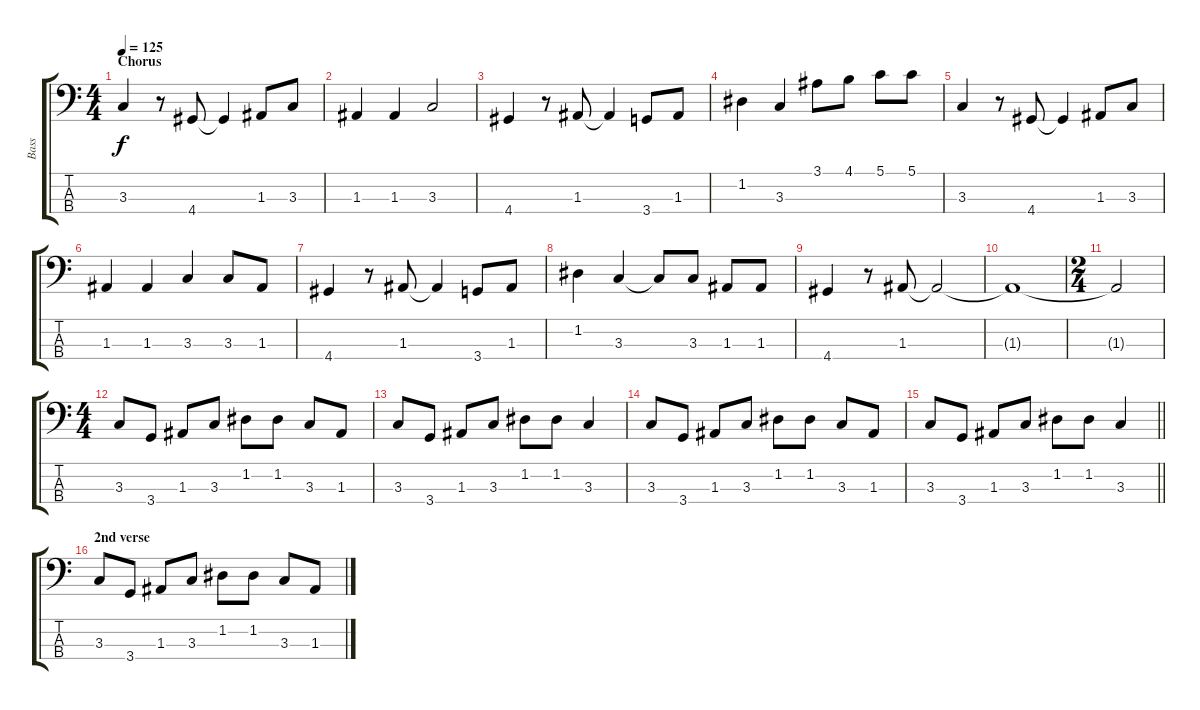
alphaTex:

\track ("Bass" "Bass") {instrument electricbassfinger}
\staff {score tabs}
\tuning (G2 D2 A1 E1) {hide}
\ts (4 4)
\section ("" "Chorus")
\tempo 125
\clef f4
\ks c
3.3.4{dy f} r.8 4.4.8 4.4{t}.4 1.3.8 3.3.8 |
1.3.4 1.3.4 3.3.2 |
4.4.4 r.8 1.3.8 1.3{t}.4 3.4.8 1.3.8 |
1.2.4 3.3.4 3.1.8 4.1.8 5.1.8 5.1.8 |
3.3.4 r.8 4.4.8 4.4{t}.4 1.3.8 3.3.8 |
1.3.4 1.3.4 3.3.4 3.3.8 1.3.8 |
4.4.4 r.8 1.3.8 1.3{t}.4 3.4.8 1.3.8 |
1.2.4 3.3.4 3.3{t}.8 3.3.8 1.3.8 1.3.8 |
4.4.4 r.8 1.3.8 1.3{t}.2 |
1.3{t}.1 |
\ts (2 4)
1.3{t}.2 |
\ts (4 4)
3.3.8 3.4.8 1.3.8 3.3.8 1.2.8 1.2.8 3.3.8 1.3.8 |
3.3.8 3.4.8 1.3.8 3.3.8 1.2.8 1.2.8 3.3.4 |
3.3.8 3.4.8 1.3.8 3.3.8 1.2.8 1.2.8 3.3.8 1.3.8 |
\barLineRight lightlight
3.3.8 3.4.8 1.3.8 3.3.8 1.2.8 1.2.8 3.3.4 |
\section ("" "2nd verse")
3.3.8 3.4.8 1.3.8 3.3.8 1.2.8 1.2.8 3.3.8 1.3.8
